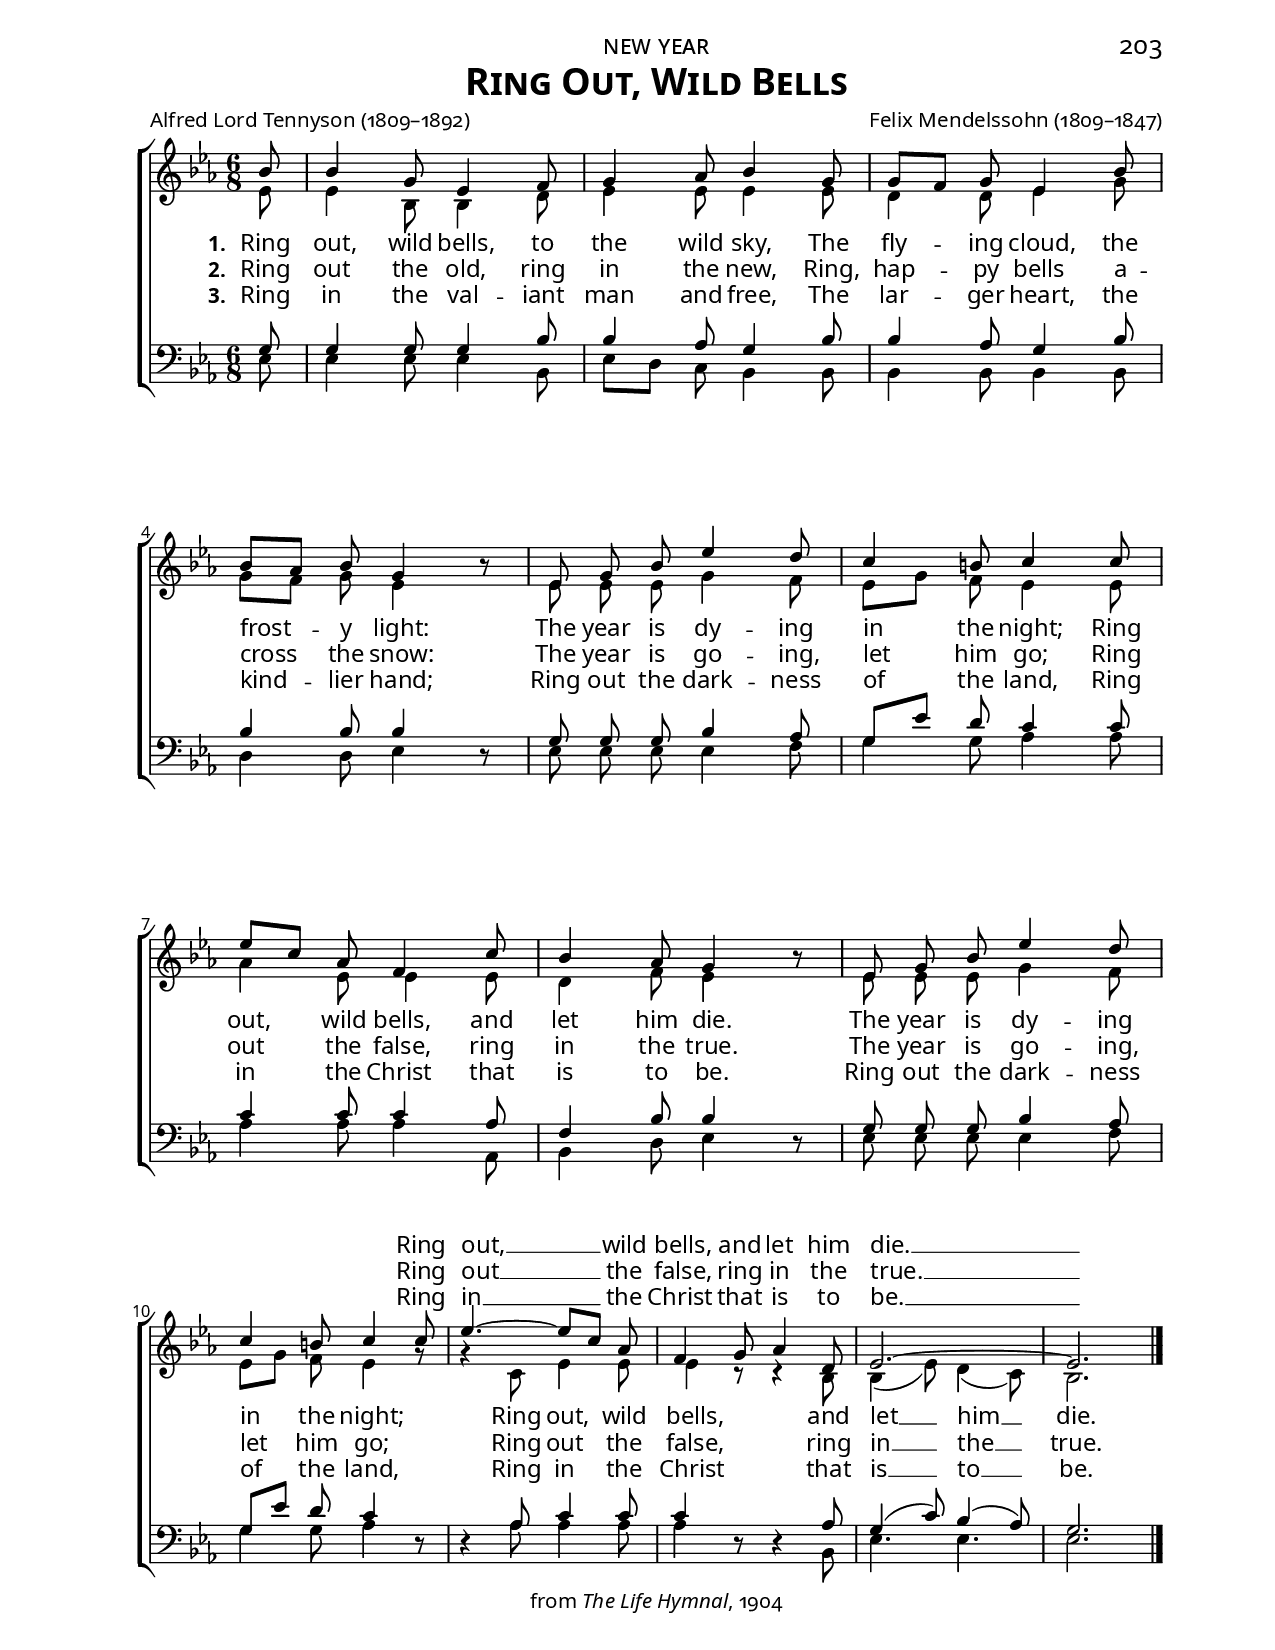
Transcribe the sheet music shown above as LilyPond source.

\version "2.14.2"
\include "util.ly"
\header {
  title = \markup{\override #'(font-name . "Garamond Premier Pro Semibold"){ \abs-fontsize #18 \smallCapsOldStyle"Ring Out, Wild Bells"}}
  poet = \markup\oldStyleNum"Alfred Lord Tennyson (1809–1892)"
  composer = \markup\oldStyleNum"Felix Mendelssohn (1809–1847)"
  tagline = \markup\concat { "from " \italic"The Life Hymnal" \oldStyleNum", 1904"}
}
\paper {
  %print-all-headers = ##t
  paper-height = 11\in
  paper-width = 8.5\in
  indent = 0\in
  %system-system-spacing = #'((basic-distance . 10) (padding . 0))
  %system-system-spacing =
  %  #'((basic-distance . 0)
  %     (minimum-distance . 0)
  %     (padding . -0.35)
  %     (stretchability . 100))
  ragged-last-bottom = ##f
  ragged-bottom = ##f
  two-sided = ##t
  inner-margin = 1\in
  outer-margin = 0.75\in
  top-margin = 0.26\in
  bottom-margin = 0.25\in
  first-page-number = #203
  print-first-page-number = ##t
  headerLine = \markup{\override #'(font-name . "Garamond Premier Pro") \smallCapsOldStyle"new year"}
  oddHeaderMarkup = \markup\fill-line{
     \override #'(font-name . "Garamond Premier Pro")\abs-fontsize #12.5
     \combine 
        \fill-line{"" \on-the-fly #print-page-number-check-first
        \oldStylePageNum""
        }
        \fill-line{\headerLine}
  }
  evenHeaderMarkup = \markup {
     \override #'(font-name . "Garamond Premier Pro")\abs-fontsize #12.5
     \combine
        \on-the-fly #print-page-number-check-first
        \oldStylePageNum""
        \fill-line{\headerLine}
  }
}
#(set-global-staff-size 18) \paper{ #(define fonts (make-pango-font-tree "Garamond Premier Pro" "Garamond Premier Pro" "Garamond Premier Pro" (/ 18 20))) }
global = {
  \key ees \major
  \time 6/8
  \autoBeamOff
  \override DynamicLineSpanner #'staff-padding = #0.0
  \override DynamicLineSpanner #'Y-extent = #'(-1 . 1)
}

sopMusic = \relative c' {
  \partial 8 bes'8 |
  bes4 g8 ees4 f8 |
  g4 aes8 bes4 g8 |
  g[ f] g ees4 bes'8 | \break
  
  bes[ aes] bes g4 bes8\rest |
  ees, g bes ees4 d8 |
  c4 b8 c4 c8 | \break
  
  ees[ c] aes f4 c'8 |
  bes4 aes8 g4 bes8\rest |
  ees, g bes ees4 d8 | \break
  
  c4 b8 c4 c8 ees4.~ ees8[ c] aes |
  f4 g8 aes4 d,8 |
  ees2.~ |
  ees \bar "|."
}
sopWords = \lyricmode {
  \repeat unfold40 {\skip1}
  Ring out, __ wild bells, and let him die. __
}
sopWordsII = \lyricmode {
  \repeat unfold40 {\skip1}
  Ring out __ the false, ring in the true. __
}
sopWordsIII = \lyricmode {
  \repeat unfold40 {\skip1}
  Ring in __ the Christ that is to be. __
}

altoMusic = \relative c' {
  ees8 |
  ees4 bes8 bes4 d8 |
  ees4 ees8 ees4 ees8 |
  d4 d8 ees4 g8 |
  
  g8[ f] g ees4 s8 |
  ees ees ees g4 f8 |
  ees8[ g] f ees4 ees8 |
  
  aes4 ees8 ees4 ees8 |
  d4 f8 ees4 s8 |
  ees ees ees g4 f8 |
  
  ees[ g] f ees4 g8\rest |
  g4\rest c,8 ees4 ees8 |
  ees4 c8\rest c4\rest bes8 bes4( ees8) d4( c8) |
  bes2. \bar "|."
}
altoWords = \lyricmode {
  \dropLyricsV
  \set stanza = #"1. "
  Ring out, wild bells, \set ignoreMelismata = ##t to the \unset ignoreMelismata wild sky,
  The fly -- ing cloud, the frost -- y light:
  The year is dy -- ing in the night;
  Ring out, \set associatedVoice = "sopranos"
  wild bells, and let him die.

  \unset associatedVoice
  The year is dy -- ing in the night;
  Ring out, wild bells, and let __ him __ die.
}
altoWordsII = \lyricmode {
  \dropLyricsV
%\markup\italic
  \set stanza = #"2. "
  Ring out the old, ring in the new,
  Ring, hap -- py bells a -- cross the snow:
  The year is go -- ing, let him go;
  Ring out \set associatedVoice = "sopranos"
  the false, ring in the true.

  \unset associatedVoice
  The year is go -- ing, let him go;
  Ring out the false, ring in __ the __ true.
}
altoWordsIII = \lyricmode {
  \dropLyricsV
  \set stanza = #"3. "
  Ring in the val -- iant man and free,
  The lar -- ger heart, the kind -- lier hand;
  Ring out the dark -- ness of the land,
  Ring in \set associatedVoice = "sopranos"
  the Christ that is to be.

  \unset associatedVoice
  Ring out the dark -- ness of the land,
  Ring in the Christ that is __ to __ be.
}
altoWordsIV = \lyricmode {
  \set stanza = #"4. "
  \set ignoreMelismata = ##t
}
altoWordsV = \lyricmode {
  \set stanza = #"5. "
  \set ignoreMelismata = ##t
}
altoWordsVI = \lyricmode {
  \set stanza = #"6. "
  \set ignoreMelismata = ##t
}
tenorMusic = \relative c' {
  g8 |
  g4 g8 g4 bes8 |
  bes4 aes8 g4 bes8 |
  bes4 aes8 g4 bes8 |
  
  bes4 bes8 bes4 s8 |
  g g g bes4 aes8 |
  g[ ees'] d c4 c8 |
  
  c4 c8 c4 aes8 |
  f4 bes8 bes4 s8 |
  g8 g g  bes4 aes8 |
  
  g[ ees'] d c4 s8 |
  s4 aes8 c4 c8 |
  c4 s8 s4 aes8 |
  g4( c8) bes4( aes8) |
  g2. \bar "|."
}
tenorWords = \lyricmode {

}

bassMusic = \relative c {
  ees8 |
  ees4 ees8 ees4 bes8 |
  ees[ d] c bes4 bes8 |
  bes4 bes8 bes4 bes8 |
  
  d4 d8 ees4 d8\rest |
  ees8 ees ees ees4 f8 |
  g4 g8 aes4 aes8 |
  
  aes4 aes8 aes4 aes,8 |
  bes4 d8 ees4 d8\rest |
  ees ees ees ees4 f8 |
  g4 g8 aes4 d,8\rest |
  d4\rest aes'8 aes4 aes8 |
  aes4 d,8\rest d4\rest bes8 |
  ees4. ees |
  ees2. \bar "|."
  
}
bassWords = \lyricmode {

}

pianoRH = \relative c' {
  
}
pianoLH = \relative c' {
  
}

\score {
  <<
   \new ChoirStaff <<
    \new Staff = women <<
      \new Voice = "sopranos" { \voiceOne << \global \sopMusic >> }
      \new Voice = "altos" { \voiceTwo << \global \altoMusic >> }
    >>
    \new Lyrics \with { alignAboveContext = #"women" \override VerticalAxisGroup #'nonstaff-relatedstaff-spacing = #'((basic-distance . 1))} \lyricsto "sopranos" \sopWords
    \new Lyrics \with { alignAboveContext = #"women" \override VerticalAxisGroup #'nonstaff-relatedstaff-spacing = #'((basic-distance . 1))} \lyricsto "sopranos" \sopWordsII
    \new Lyrics \with { alignAboveContext = #"women" \override VerticalAxisGroup #'nonstaff-relatedstaff-spacing = #'((basic-distance . 1))} \lyricsto "sopranos" \sopWordsIII
    \new Lyrics = "altosVI"  \with { alignBelowContext = #"women" } \lyricsto "altos" \altoWordsVI
    \new Lyrics = "altosV"  \with { alignBelowContext = #"women" } \lyricsto "altos" \altoWordsV
    \new Lyrics = "altosIV"  \with { alignBelowContext = #"women" } \lyricsto "altos" \altoWordsIV
    \new Lyrics = "altosIII"  \with { alignBelowContext = #"women" } \lyricsto "altos" \altoWordsIII
    \new Lyrics = "altosII"  \with { alignBelowContext = #"women" } \lyricsto "altos" \altoWordsII
    \new Lyrics = "altos"  \with { alignBelowContext = #"women" \override VerticalAxisGroup #'nonstaff-relatedstaff-spacing = #'((basic-distance . 1))} \lyricsto "altos" \altoWords
   \new Staff = men <<
      \clef bass
      \new Voice = "tenors" { \voiceOne << \global \tenorMusic >> }
      \new Voice = "basses" { \voiceTwo << \global \bassMusic >> }
    >>
    \new Lyrics \with { alignAboveContext = #"men" \override VerticalAxisGroup #'nonstaff-relatedstaff-spacing = #'((basic-distance . 1)) } \lyricsto "tenors" \tenorWords
    \new Lyrics \with { alignBelowContext = #"men" \override VerticalAxisGroup #'nonstaff-relatedstaff-spacing = #'((basic-distance . 1)) } \lyricsto "basses" \bassWords
  >>
%    \new PianoStaff << \new Staff { \new Voice { \pianoRH } } \new Staff { \clef "bass" \pianoLH } >>
  >>
  \layout {
  \context {
    \Lyrics
    \override LyricText #'font-size = #1.3
  }
    \context {
      \Score
      %\override SpacingSpanner #'base-shortest-duration = #(ly:make-moment 1 8)
      %\override SpacingSpanner #'common-shortest-duration = #(ly:make-moment 1 4)
    }
    \context {
      % Remove all empty staves
      % \Staff \RemoveEmptyStaves \override VerticalAxisGroup #'remove-first = ##t
    }
    \context {
      \Lyrics
      \override LyricText #'X-offset = #center-on-word
    }
  }
}

